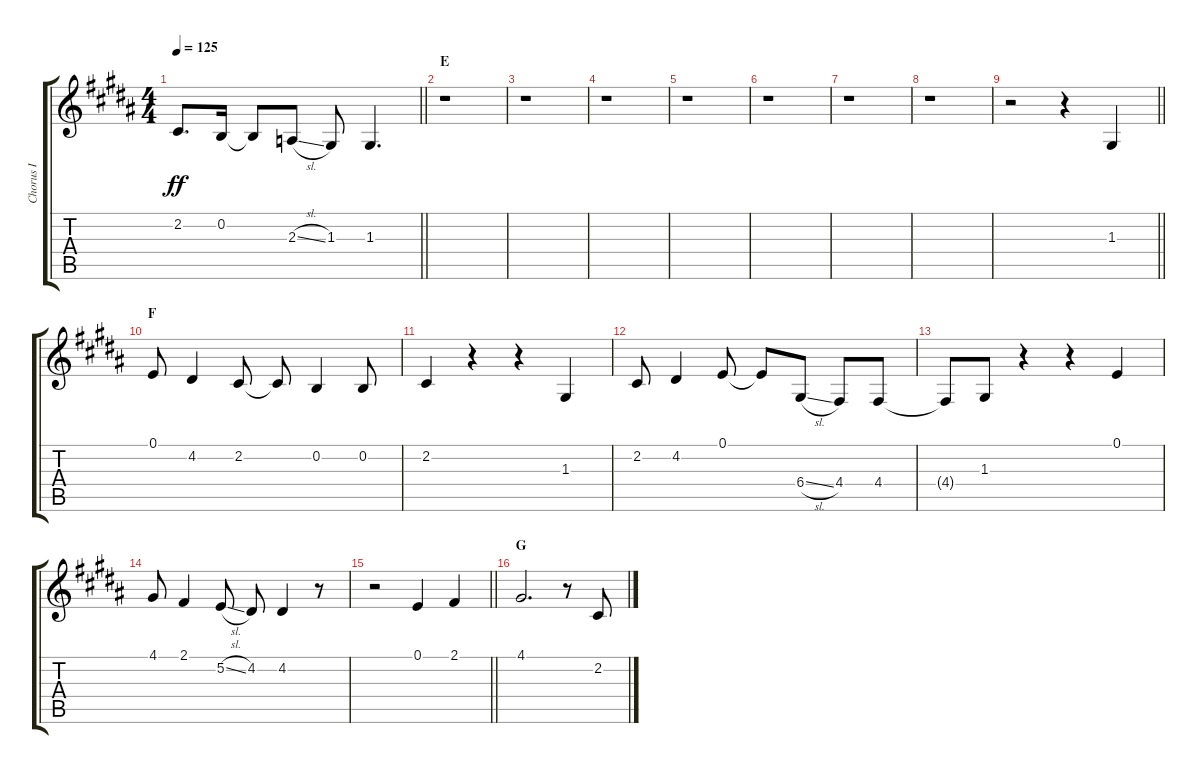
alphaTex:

\track ("Chorus I" "Chorus I") {instrument voiceoohs}
\staff {score tabs}
\tuning (E4 B3 G3 D3 A2 E2) {hide}
\ts (4 4)
\tempo 125
\clef g2
\barLineRight lightlight
\ks b
2.2.8{d dy ff} 0.2.16 0.2{t}.8 2.3{sl}.8 1.3.8 1.3.4{d} |
\section ("" "E")
r.1 |
r.1 |
r.1 |
r.1 |
r.1 |
r.1 |
r.1 |
\barLineRight lightlight
r.2 r.4 1.3.4 |
\section ("" "F")
0.1.8 4.2.4 2.2.8 2.2{t}.8 0.2.4 0.2.8 |
2.2.4 r.4 r.4 1.3.4 |
2.2.8 4.2.4 0.1.8 0.1{t}.8 6.4{sl}.8 4.4.8 4.4.8 |
4.4{t}.8 1.3.8 r.4 r.4 0.1.4 |
4.1.8 2.1.4 5.2{sl}.8 4.2.8 4.2.4 r.8 |
\barLineRight lightlight
r.2 0.1.4 2.1.4 |
\section ("" "G")
4.1.2{d} r.8 2.2{sl}.8
